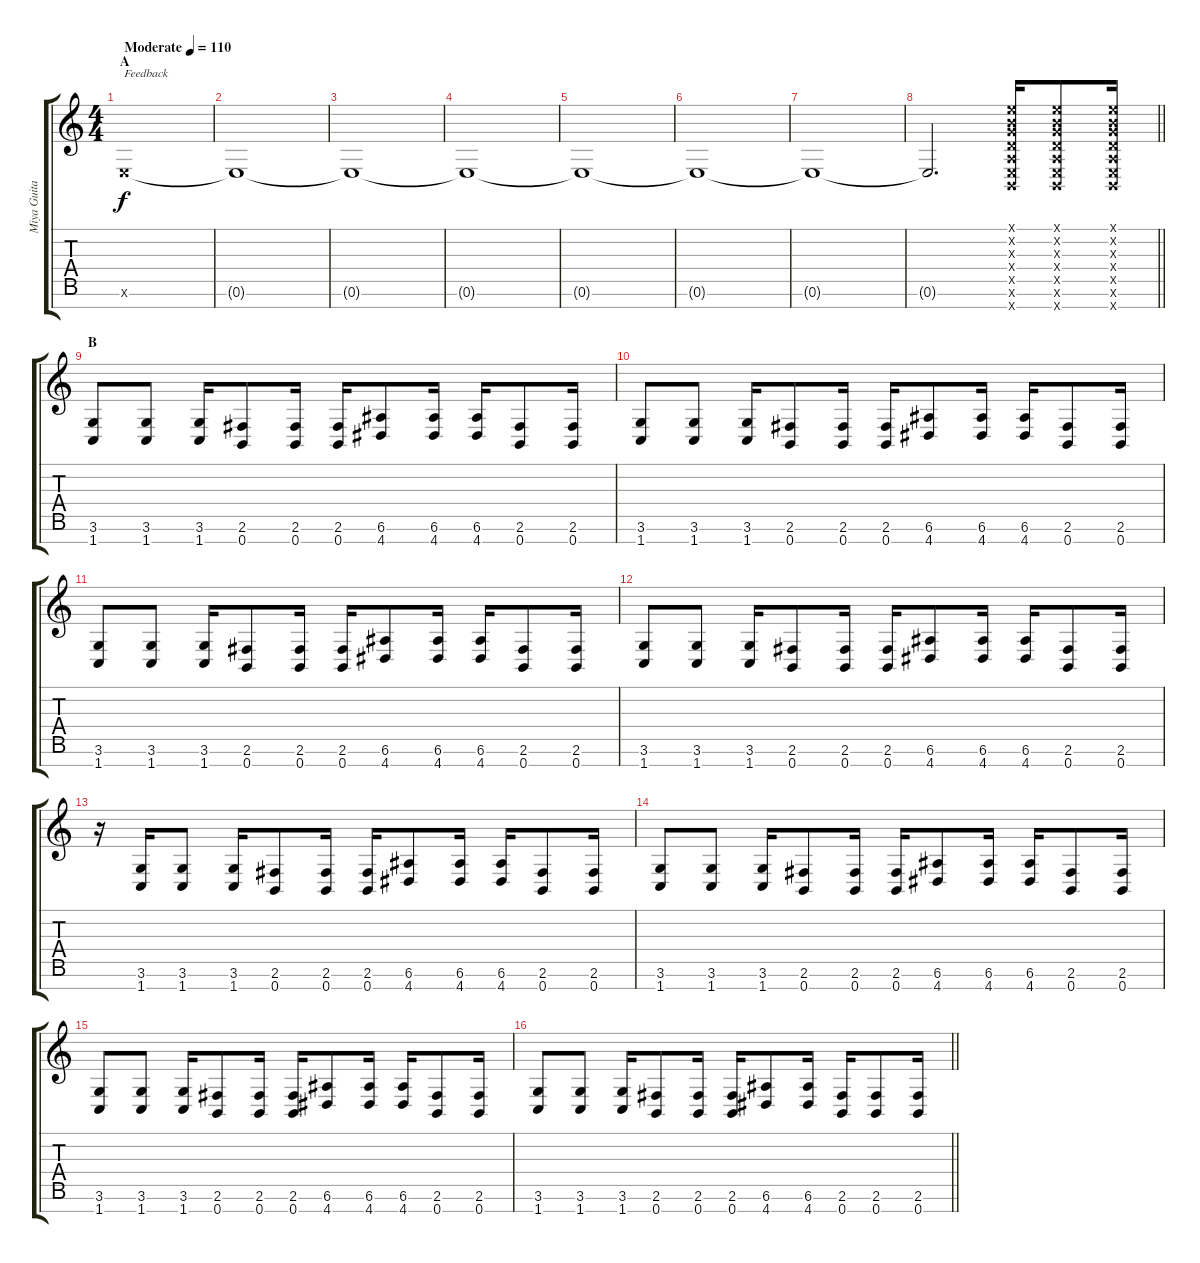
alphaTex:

\track ("Miya Guitar II" "Miya Guita") {instrument distortionguitar}
\staff {score tabs}
\tuning (E4 B3 G3 D3 A2 E2 B1) {hide}
\ts (4 4)
\section ("" "A")
\tempo (110 "Moderate")
\clef g2
\ks c
0.6{x}.1{txt "Feedback" dy f instrument distortionguitar} |
0.6{t}.1 |
0.6{t}.1 |
0.6{t}.1 |
0.6{t}.1 |
0.6{t}.1 |
0.6{t}.1 |
\barLineRight lightlight
0.6{t}.2{d} (0.1{x} 0.2{x} 0.3{x} 0.4{x} 0.5{x} 0.6{x} 0.7{x}).16 (0.1{x} 0.2{x} 0.3{x} 0.4{x} 0.5{x} 0.6{x} 0.7{x}).8 (0.1{x} 0.2{x} 0.3{x} 0.4{x} 0.5{x} 0.6{x} 0.7{x}).16 |
\section ("" "B")
(3.6 1.7).8 (3.6 1.7).8 (3.6 1.7).16 (2.6 0.7).8 (2.6 0.7).16 (2.6 0.7).16 (6.6 4.7).8 (6.6 4.7).16 (6.6 4.7).16 (2.6 0.7).8 (2.6 0.7).16 |
(3.6 1.7).8 (3.6 1.7).8 (3.6 1.7).16 (2.6 0.7).8 (2.6 0.7).16 (2.6 0.7).16 (6.6 4.7).8 (6.6 4.7).16 (6.6 4.7).16 (2.6 0.7).8 (2.6 0.7).16 |
(3.6 1.7).8 (3.6 1.7).8 (3.6 1.7).16 (2.6 0.7).8 (2.6 0.7).16 (2.6 0.7).16 (6.6 4.7).8 (6.6 4.7).16 (6.6 4.7).16 (2.6 0.7).8 (2.6 0.7).16 |
(3.6 1.7).8 (3.6 1.7).8 (3.6 1.7).16 (2.6 0.7).8 (2.6 0.7).16 (2.6 0.7).16 (6.6 4.7).8 (6.6 4.7).16 (6.6 4.7).16 (2.6 0.7).8 (2.6 0.7).16 |
r.16 (3.6 1.7).16 (3.6 1.7).8 (3.6 1.7).16 (2.6 0.7).8 (2.6 0.7).16 (2.6 0.7).16 (6.6 4.7).8 (6.6 4.7).16 (6.6 4.7).16 (2.6 0.7).8 (2.6 0.7).16 |
(3.6 1.7).8 (3.6 1.7).8 (3.6 1.7).16 (2.6 0.7).8 (2.6 0.7).16 (2.6 0.7).16 (6.6 4.7).8 (6.6 4.7).16 (6.6 4.7).16 (2.6 0.7).8 (2.6 0.7).16 |
(3.6 1.7).8 (3.6 1.7).8 (3.6 1.7).16 (2.6 0.7).8 (2.6 0.7).16 (2.6 0.7).16 (6.6 4.7).8 (6.6 4.7).16 (6.6 4.7).16 (2.6 0.7).8 (2.6 0.7).16 |
\barLineRight lightlight
(3.6 1.7).8 (3.6 1.7).8 (3.6 1.7).16 (2.6 0.7).8 (2.6 0.7).16 (2.6 0.7).16 (6.6 4.7).8 (6.6 4.7).16 (2.6 0.7).16 (2.6 0.7).8 (2.6 0.7).16
